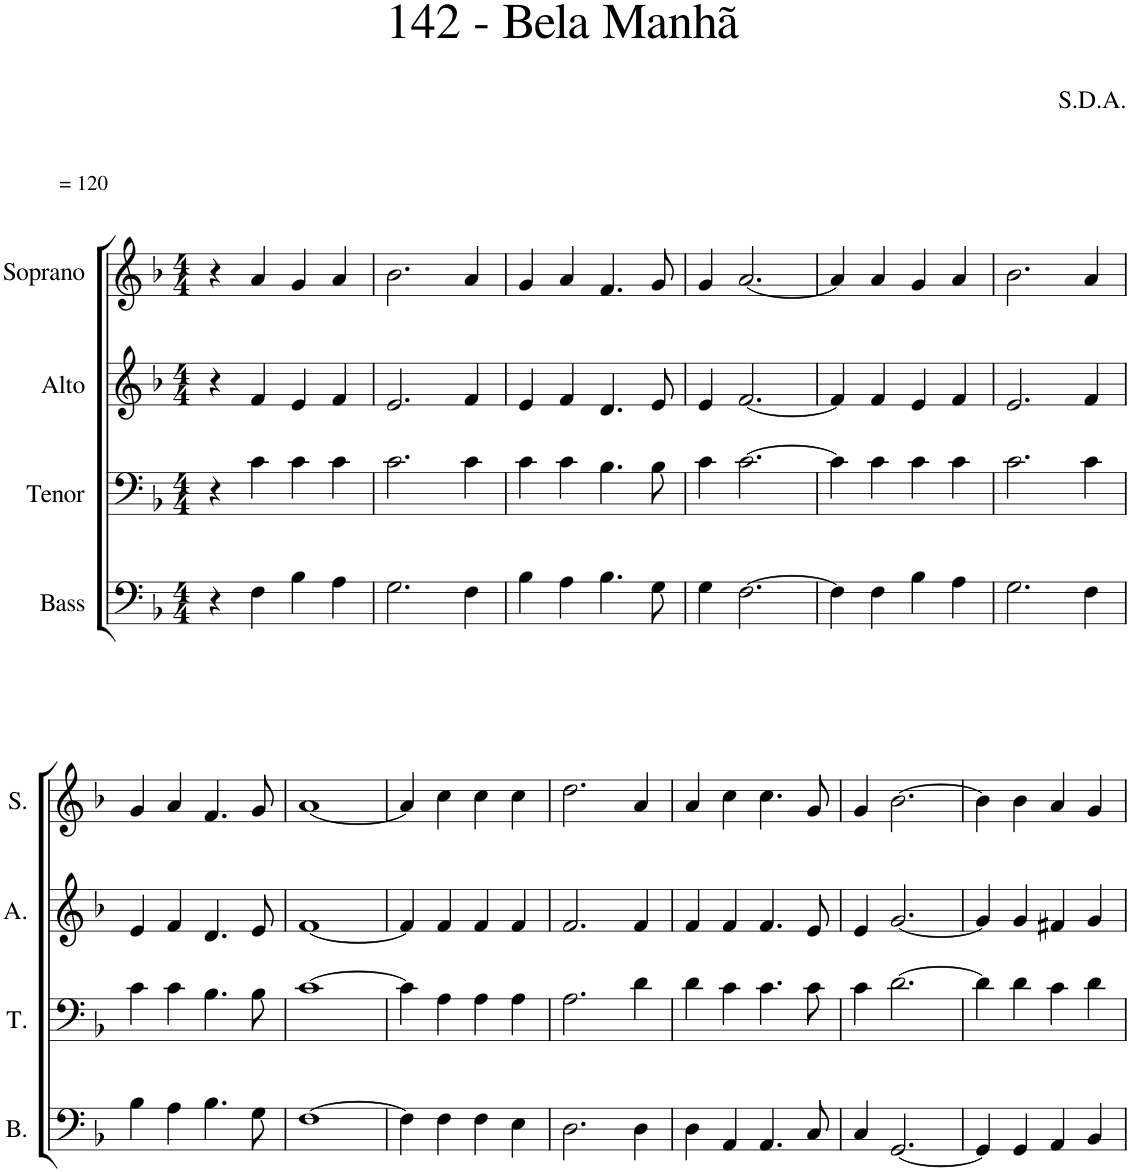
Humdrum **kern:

**kern	**kern	**kern	**kern
*part4	*part3	*part2	*part1
*staff4	*staff3	*staff2	*staff1
*I"Bass	*I"Tenor	*I"Alto	*I"Soprano
*I'B.	*I'T.	*I'A.	*I'S.
*clefF4	*clefF4	*clefG2	*clefG2
*k[b-]	*k[b-]	*k[b-]	*k[b-]
*M4/4	*M4/4	*M4/4	*M4/4
=1	=1	=1	=1
!	!	!	!LO:TX:a:t== 120
4r	4r	4r	4r
4F\	4c\	4f/	4a/
4B-\	4c\	4e/	4g/
4A\	4c\	4f/	4a/
=2	=2	=2	=2
2.G\	2.c\	2.e/	2.b-\
4F\	4c\	4f/	4a/
=3	=3	=3	=3
4B-\	4c\	4e/	4g/
4A\	4c\	4f/	4a/
4.B-\	4.B-\	4.d/	4.f/
8G\	8B-\	8e/	8g/
=4	=4	=4	=4
4G\	4c\	4e/	4g/
[2.F\	[2.c\	[2.f/	[2.a/
=5	=5	=5	=5
4F\]	4c\]	4f/]	4a/]
4F\	4c\	4f/	4a/
4B-\	4c\	4e/	4g/
4A\	4c\	4f/	4a/
=6	=6	=6	=6
2.G\	2.c\	2.e/	2.b-\
4F\	4c\	4f/	4a/
!!LO:LB:g=z
=7	=7	=7	=7
4B-\	4c\	4e/	4g/
4A\	4c\	4f/	4a/
4.B-\	4.B-\	4.d/	4.f/
8G\	8B-\	8e/	8g/
=8	=8	=8	=8
[1F	[1c	[1f	[1a
=9	=9	=9	=9
4F\]	4c\]	4f/]	4a/]
4F\	4A\	4f/	4cc\
4F\	4A\	4f/	4cc\
4E\	4A\	4f/	4cc\
=10	=10	=10	=10
2.D\	2.A\	2.f/	2.dd\
4D\	4d\	4f/	4a/
=11	=11	=11	=11
4D\	4d\	4f/	4a/
4AA/	4c\	4f/	4cc\
4.AA/	4.c\	4.f/	4.cc\
8C/	8c\	8e/	8g/
=12	=12	=12	=12
4C/	4c\	4e/	4g/
[2.GG/	[2.d\	[2.g/	[2.b-\
=13	=13	=13	=13
4GG/]	4d\]	4g/]	4b-\]
4GG/	4d\	4g/	4b-\
4AA/	4c\	4f#X/	4a/
4BB-/	4d\	4g/	4g/
=	=	=	=
*-	*-	*-	*-
